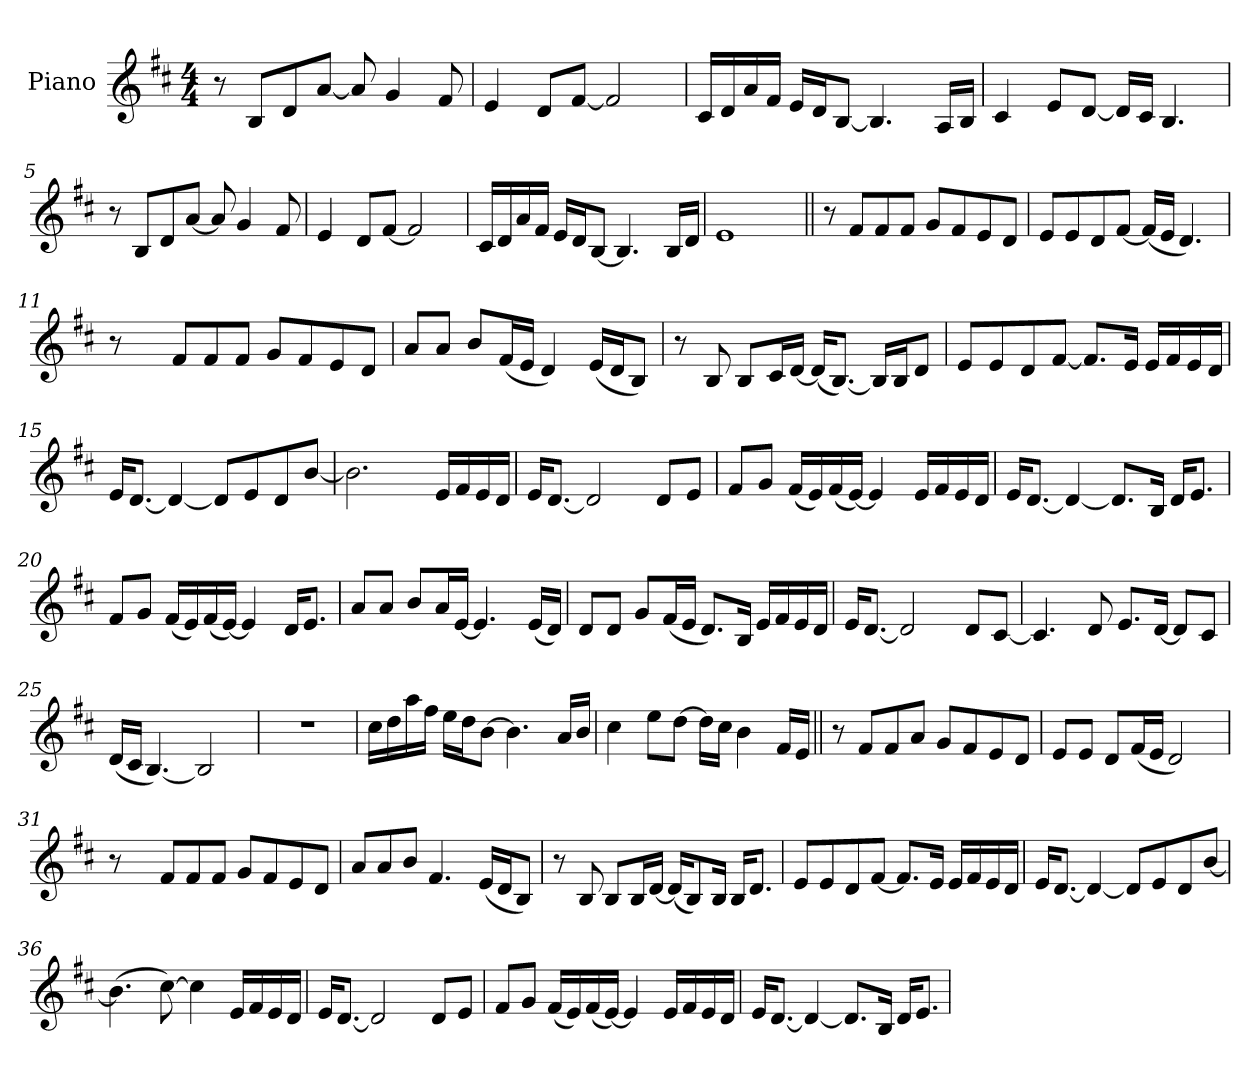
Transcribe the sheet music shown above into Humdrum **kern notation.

**kern
*part1
*staff1
*I"Piano
*I'Pno.
*clefG2
*k[f#c#]
*M4/4
*MM100
=1
8r
8BL
8d
[8aJ
8a]
4g
8f#
=2
4e
8dL
[8f#J
2f#]
=3
16c#LL
16d
16a
16f#JJ
16eLL
16dJ
[8BJ
4.B]
16ALL
16BJJ
=4
4c#
8eL
[8dJ
16dLL]
16c#JJ
4.B
=5
8r
8BL
8d
[8aJ
8a]
4g
8f#
=6
4e
8dL
[8f#J
2f#]
=7
16c#LL
16d
16a
16f#JJ
16eLL
16dJ
[8BJ
4.B]
16BLL
16dJJ
=8
1e
=9||
8r
8f#L
8f#
8f#J
8gL
8f#
8e
8dJ
=10
8eL
8e
8d
[8f#J
(<16f#LL]
16eJJ
4.d)
=11
8r
8ryy
8f#L
8f#
8f#J
8gL
8f#
8e
8dJ
=12
8aL
8aJ
8bL
(<16f#L
16eJJ
4d)
(<16eLL
16dJ
8BJ)
=13
8r
8B
8BL
16c#L
[16dJJ
(<16dKL]
[8.BJ)
16BLL]
16BJ
8dJ
=14
8eL
8e
8d
[8f#J
8.f#L]
16eJk
16eLL
16f#
16e
16dJJ
=15
16eKL
[8.dJ
4d_
8dL]
8e
8d
[8bJ
=16
2.b]
16eLL
16f#
16e
16dJJ
=17
16eKL
[8.dJ
2d]
8dL
8eJ
=18
8f#L
8gJ
(<16f#LL
16e)
(<16f#
[16eJJ)
4e]
16eLL
16f#
16e
16dJJ
=19
16eKL
[8.dJ
4d_
8.dL]
16BJk
16dKL
8.eJ
=20
8f#L
8gJ
(<16f#LL
16e)
(<16f#
[16eJJ)
4e]
16dKL
8.eJ
=21
8aL
8aJ
8bL
16aL
[16eJJ
4.e]
(<16eLL
16dJJ)
=22
8dL
8dJ
8gL
(<16f#L
16eJJ
8.dL)
16BJk
16eLL
16f#
16e
16dJJ
=23
16eKL
[8.dJ
2d]
8dL
[8c#J
=24
4.c#]
8d
8.eL
[16dJk
8dL]
8c#J
=25
(<16dLL
16c#JJ
[4.B)
2B]
=26
1r
=27
16cc#!LL
16dd!
16aa!
16ff#!JJ
16ee!LL
16dd!J
[8b!J
4.b!]
16a!LL
16b!JJ
=28
4cc#!
8ee!L
[8dd!J
16dd!LL]
16cc#!JJ
4b!
16f#!LL
16e!JJ
=29||
8r
8f#L
8f#
8aJ
8gL
8f#
8e
8dJ
=30
8eL
8eJ
8dL
(<16f#L
16eJJ
2d)
=31
8r
8ryy
8f#L
8f#
8f#J
8gL
8f#
8e
8dJ
=32
8aL
8a
8bJ
4.f#
(<16eLL
16dJ
8BJ)
=33
8r
8B
8BL
16BL
[16dJJ
(<16dKL]
8B)
16BJk
16BKL
8.dJ
=34
8eL
8e
8d
[8f#J
8.f#L]
16eJk
16eLL
16f#
16e
16dJJ
=35
16eKL
[8.dJ
4d_
8dL]
8e
8d
[8bJ
=36
(>4.b]
[8cc#)
4cc#]
16eLL
16f#
16e
16dJJ
=37
16eKL
[8.dJ
2d]
8dL
8eJ
=38
8f#L
8gJ
(<16f#LL
16e)
(<16f#
[16eJJ)
4e]
16eLL
16f#
16e
16dJJ
=39
16eKL
[8.dJ
4d_
8.dL]
16BJk
16dKL
8.eJ
=
*-
